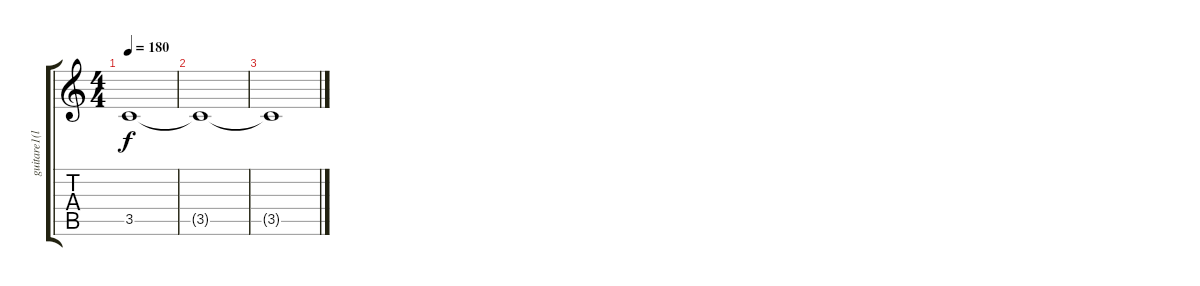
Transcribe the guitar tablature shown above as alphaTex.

\track ("guitare1(lint)" "guitare1(l") {instrument distortionguitar}
\staff {score tabs}
\tuning (E4 B3 G3 D3 A2 E2) {hide}
\ts (4 4)
\tempo 180
\clef g2
\ks c
3.5{t}.1{dy f} |
3.5{t}.1 |
3.5{t}.1
